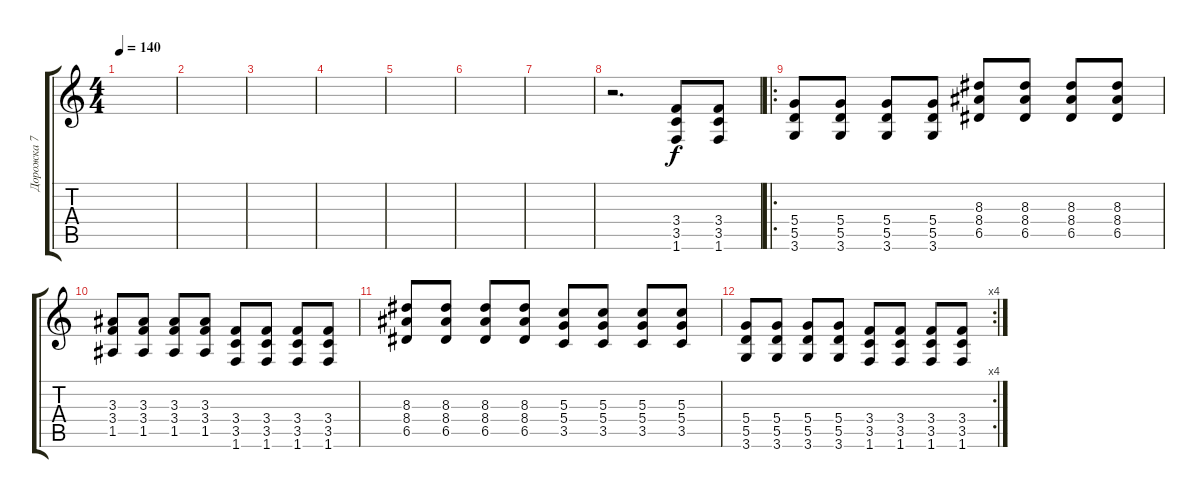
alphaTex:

\track ("Дорожка 7" "Дорожка 7") {instrument distortionguitar}
\staff {score tabs}
\tuning (E4 B3 G3 D3 A2 E2) {hide}
\ts (4 4)
\tempo 140
\clef g2
\ks c
|
|
|
|
|
|
|
r.2{d} (3.4 3.5 1.6).8 (3.4 3.5 1.6).8 |
\ro
(5.4 5.5 3.6).8 (5.4 5.5 3.6).8 (5.4 5.5 3.6).8 (5.4 5.5 3.6).8 (8.3 8.4 6.5).8 (8.3 8.4 6.5).8 (8.3 8.4 6.5).8 (8.3 8.4 6.5).8 |
(3.3 3.4 1.5).8 (3.3 3.4 1.5).8 (3.3 3.4 1.5).8 (3.3 3.4 1.5).8 (3.4 3.5 1.6).8 (3.4 3.5 1.6).8 (3.4 3.5 1.6).8 (3.4 3.5 1.6).8 |
(8.3 8.4 6.5).8 (8.3 8.4 6.5).8 (8.3 8.4 6.5).8 (8.3 8.4 6.5).8 (5.3 5.4 3.5).8 (5.3 5.4 3.5).8 (5.3 5.4 3.5).8 (5.3 5.4 3.5).8 |
\rc 4
(5.4 5.5 3.6).8 (5.4 5.5 3.6).8 (5.4 5.5 3.6).8 (5.4 5.5 3.6).8 (3.4 3.5 1.6).8 (3.4 3.5 1.6).8 (3.4 3.5 1.6).8 (3.4 3.5 1.6).8
